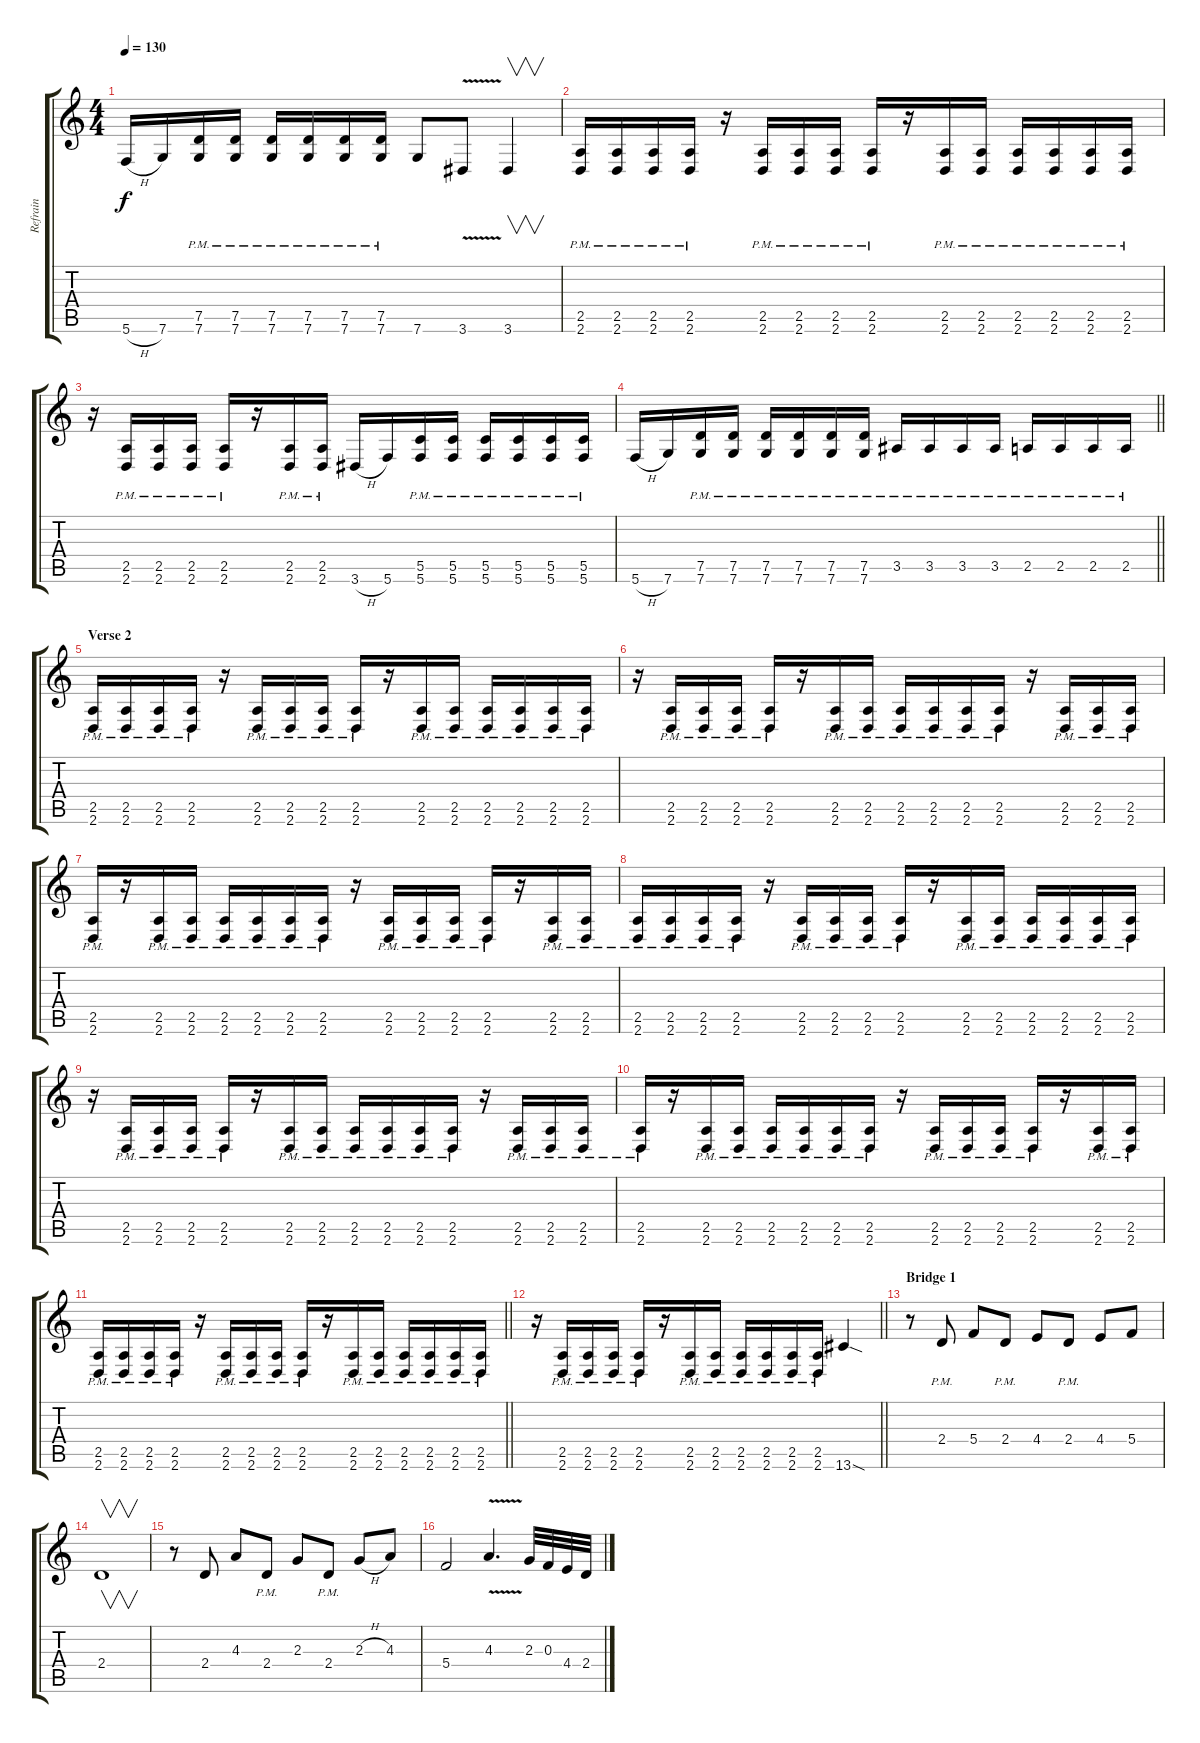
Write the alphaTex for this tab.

\track ("Refrain" "Refrain") {instrument distortionguitar}
\staff {score tabs}
\tuning (D4 A3 F3 C3 G2 C2) {hide}
\ts (4 4)
\tempo 130
\clef g2
\ks c
5.6{h}.16{dy f} 7.6.16 (7.5{pm} 7.6{pm}).16 (7.5{pm} 7.6{pm}).16 (7.5{pm} 7.6{pm}).16 (7.5{pm} 7.6{pm}).16 (7.5{pm} 7.6{pm}).16 (7.5{pm} 7.6{pm}).16 7.6.8 3.6{v}.8 3.6.4{v} |
(2.5{pm} 2.6{pm}).16 (2.5{pm} 2.6{pm}).16 (2.5{pm} 2.6{pm}).16 (2.5{pm} 2.6{pm}).16 r.16 (2.5{pm} 2.6{pm}).16 (2.5{pm} 2.6{pm}).16 (2.5{pm} 2.6{pm}).16 (2.5{pm} 2.6{pm}).16 r.16 (2.5{pm} 2.6{pm}).16 (2.5{pm} 2.6{pm}).16 (2.5{pm} 2.6{pm}).16 (2.5{pm} 2.6{pm}).16 (2.5{pm} 2.6{pm}).16 (2.5{pm} 2.6{pm}).16 |
r.16 (2.5{pm} 2.6{pm}).16 (2.5{pm} 2.6{pm}).16 (2.5{pm} 2.6{pm}).16 (2.5{pm} 2.6{pm}).16 r.16 (2.5{pm} 2.6{pm}).16 (2.5{pm} 2.6{pm}).16 3.6{h}.16 5.6.16 (5.5{pm} 5.6{pm}).16 (5.5{pm} 5.6{pm}).16 (5.5{pm} 5.6{pm}).16 (5.5{pm} 5.6{pm}).16 (5.5{pm} 5.6{pm}).16 (5.5{pm} 5.6{pm}).16 |
\barLineRight lightlight
5.6{h}.16 7.6.16 (7.5{pm} 7.6{pm}).16 (7.5{pm} 7.6{pm}).16 (7.5{pm} 7.6{pm}).16 (7.5{pm} 7.6{pm}).16 (7.5{pm} 7.6{pm}).16 (7.5{pm} 7.6{pm}).16 3.5{pm}.16 3.5{pm}.16 3.5{pm}.16 3.5{pm}.16 2.5{pm}.16 2.5{pm}.16 2.5{pm}.16 2.5{pm}.16 |
\section ("" "Verse 2")
(2.5{pm} 2.6{pm}).16 (2.5{pm} 2.6{pm}).16 (2.5{pm} 2.6{pm}).16 (2.5{pm} 2.6{pm}).16 r.16 (2.5{pm} 2.6{pm}).16 (2.5{pm} 2.6{pm}).16 (2.5{pm} 2.6{pm}).16 (2.5{pm} 2.6{pm}).16 r.16 (2.5{pm} 2.6{pm}).16 (2.5{pm} 2.6{pm}).16 (2.5{pm} 2.6{pm}).16 (2.5{pm} 2.6{pm}).16 (2.5{pm} 2.6{pm}).16 (2.5{pm} 2.6{pm}).16 |
r.16 (2.5{pm} 2.6{pm}).16 (2.5{pm} 2.6{pm}).16 (2.5{pm} 2.6{pm}).16 (2.5{pm} 2.6{pm}).16 r.16 (2.5{pm} 2.6{pm}).16 (2.5{pm} 2.6{pm}).16 (2.5{pm} 2.6{pm}).16 (2.5{pm} 2.6{pm}).16 (2.5{pm} 2.6{pm}).16 (2.5{pm} 2.6{pm}).16 r.16 (2.5{pm} 2.6{pm}).16 (2.5{pm} 2.6{pm}).16 (2.5{pm} 2.6{pm}).16 |
(2.5{pm} 2.6{pm}).16 r.16 (2.5{pm} 2.6{pm}).16 (2.5{pm} 2.6{pm}).16 (2.5{pm} 2.6{pm}).16 (2.5{pm} 2.6{pm}).16 (2.5{pm} 2.6{pm}).16 (2.5{pm} 2.6{pm}).16 r.16 (2.5{pm} 2.6{pm}).16 (2.5{pm} 2.6{pm}).16 (2.5{pm} 2.6{pm}).16 (2.5{pm} 2.6{pm}).16 r.16 (2.5{pm} 2.6{pm}).16 (2.5{pm} 2.6{pm}).16 |
(2.5{pm} 2.6{pm}).16 (2.5{pm} 2.6{pm}).16 (2.5{pm} 2.6{pm}).16 (2.5{pm} 2.6{pm}).16 r.16 (2.5{pm} 2.6{pm}).16 (2.5{pm} 2.6{pm}).16 (2.5{pm} 2.6{pm}).16 (2.5{pm} 2.6{pm}).16 r.16 (2.5{pm} 2.6{pm}).16 (2.5{pm} 2.6{pm}).16 (2.5{pm} 2.6{pm}).16 (2.5{pm} 2.6{pm}).16 (2.5{pm} 2.6{pm}).16 (2.5{pm} 2.6{pm}).16 |
r.16 (2.5{pm} 2.6{pm}).16 (2.5{pm} 2.6{pm}).16 (2.5{pm} 2.6{pm}).16 (2.5{pm} 2.6{pm}).16 r.16 (2.5{pm} 2.6{pm}).16 (2.5{pm} 2.6{pm}).16 (2.5{pm} 2.6{pm}).16 (2.5{pm} 2.6{pm}).16 (2.5{pm} 2.6{pm}).16 (2.5{pm} 2.6{pm}).16 r.16 (2.5{pm} 2.6{pm}).16 (2.5{pm} 2.6{pm}).16 (2.5{pm} 2.6{pm}).16 |
(2.5{pm} 2.6{pm}).16 r.16 (2.5{pm} 2.6{pm}).16 (2.5{pm} 2.6{pm}).16 (2.5{pm} 2.6{pm}).16 (2.5{pm} 2.6{pm}).16 (2.5{pm} 2.6{pm}).16 (2.5{pm} 2.6{pm}).16 r.16 (2.5{pm} 2.6{pm}).16 (2.5{pm} 2.6{pm}).16 (2.5{pm} 2.6{pm}).16 (2.5{pm} 2.6{pm}).16 r.16 (2.5{pm} 2.6{pm}).16 (2.5{pm} 2.6{pm}).16 |
\barLineRight lightlight
(2.5{pm} 2.6{pm}).16 (2.5{pm} 2.6{pm}).16 (2.5{pm} 2.6{pm}).16 (2.5{pm} 2.6{pm}).16 r.16 (2.5{pm} 2.6{pm}).16 (2.5{pm} 2.6{pm}).16 (2.5{pm} 2.6{pm}).16 (2.5{pm} 2.6{pm}).16 r.16 (2.5{pm} 2.6{pm}).16 (2.5{pm} 2.6{pm}).16 (2.5{pm} 2.6{pm}).16 (2.5{pm} 2.6{pm}).16 (2.5{pm} 2.6{pm}).16 (2.5{pm} 2.6{pm}).16 |
\section ("" "")
\barLineRight lightlight
r.16 (2.5{pm} 2.6{pm}).16 (2.5{pm} 2.6{pm}).16 (2.5{pm} 2.6{pm}).16 (2.5{pm} 2.6{pm}).16 r.16 (2.5{pm} 2.6{pm}).16 (2.5{pm} 2.6{pm}).16 (2.5{pm} 2.6{pm}).16 (2.5{pm} 2.6{pm}).16 (2.5{pm} 2.6{pm}).16 (2.5{pm} 2.6{pm}).16 13.6{sod}.4 |
\section ("" "Bridge 1")
r.8 2.4{pm}.8 5.4.8 2.4{pm}.8 4.4.8 2.4{pm}.8 4.4.8 5.4.8 |
2.4.1{v} |
r.8 2.4.8 4.3.8 2.4{pm}.8 2.3.8 2.4{pm}.8 2.3{h}.8 4.3.8 |
5.4.2 4.3{v}.4{d} 2.3.32 0.3.32 4.4.32 2.4.32
